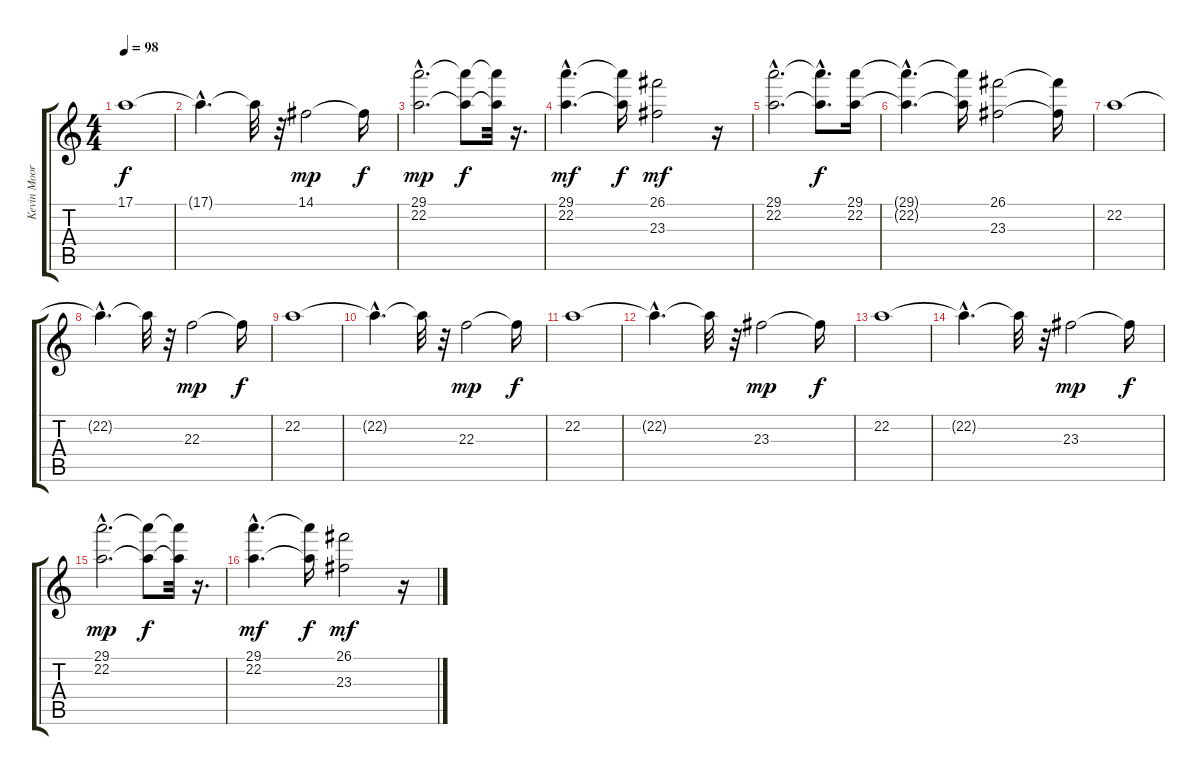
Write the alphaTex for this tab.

\track ("Kevin Moore" "Kevin Moor") {instrument rockorgan}
\staff {score tabs}
\tuning (E4 B3 G3 D3 A2 E2) {hide}
\ts (4 4)
\tempo 98
\clef g2
\ks c
17.1.1{dy f} |
17.1{hac t}.4{d} 17.1{t}.32 r.32 14.1.2{dy mp} 14.1{t}.16{dy f} |
(29.1{hac} 22.2{hac}).2{d dy mp volume 10} (29.1{t} 22.2{t}).8{dy f} (29.1{t} 22.2{t}).32 r.16{d} |
(29.1{hac} 22.2{hac}).4{d dy mf} (29.1{t} 22.2{t}).16{dy f} (26.1 23.3).2{dy mf} r.16 |
(29.1{hac} 22.2{hac}).2{d} (29.1{hac t} 22.2{hac t}).8{d dy f} (29.1 22.2).16 |
(29.1{hac t} 22.2{hac t}).4{d} (29.1{t} 22.2{t}).16 (26.1 23.3).2 (26.1{t} 23.3{t}).16 |
22.2.1{volume 8} |
22.2{hac t}.4{d} 22.2{t}.32 r.32 22.3.2{dy mp} 22.3{t}.16{dy f} |
22.2.1{volume 8} |
22.2{hac t}.4{d} 22.2{t}.32 r.32 22.3.2{dy mp} 22.3{t}.16{dy f} |
22.2.1{volume 8} |
22.2{hac t}.4{d} 22.2{t}.32 r.32 23.3.2{dy mp} 23.3{t}.16{dy f} |
22.2.1 |
22.2{hac t}.4{d} 22.2{t}.32 r.32 23.3.2{dy mp} 23.3{t}.16{dy f} |
(29.1{hac} 22.2{hac}).2{d dy mp volume 10} (29.1{t} 22.2{t}).8{dy f} (29.1{t} 22.2{t}).32 r.16{d} |
(29.1{hac} 22.2{hac}).4{d dy mf} (29.1{t} 22.2{t}).16{dy f} (26.1 23.3).2{dy mf} r.16
